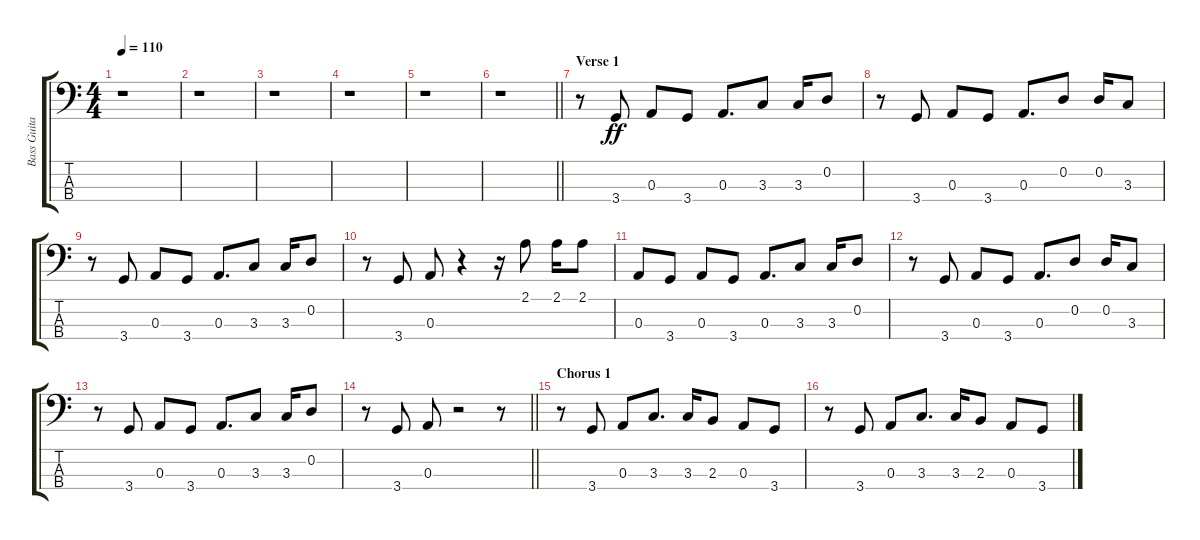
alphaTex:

\track ("Bass Guitar" "Bass Guita") {instrument fretlessbass}
\staff {score tabs}
\tuning (G2 D2 A1 E1) {hide}
\ts (4 4)
\tempo 110
\clef f4
\ks c
r.1{dy ff instrument fretlessbass} |
r.1 |
r.1 |
r.1 |
r.1 |
\barLineRight lightlight
r.1 |
\section ("" "Verse 1")
r.8 3.4.8 0.3.8 3.4.8 0.3.8{d} 3.3.8 3.3.16 0.2.8 |
r.8 3.4.8 0.3.8 3.4.8 0.3.8{d} 0.2.8 0.2.16 3.3.8 |
r.8 3.4.8 0.3.8 3.4.8 0.3.8{d} 3.3.8 3.3.16 0.2.8 |
r.8 3.4.8 0.3.8 r.4 r.16 2.1.8 2.1.16 2.1.8 |
0.3.8 3.4.8 0.3.8 3.4.8 0.3.8{d} 3.3.8 3.3.16 0.2.8 |
r.8 3.4.8 0.3.8 3.4.8 0.3.8{d} 0.2.8 0.2.16 3.3.8 |
r.8 3.4.8 0.3.8 3.4.8 0.3.8{d} 3.3.8 3.3.16 0.2.8 |
\barLineRight lightlight
r.8 3.4.8 0.3.8 r.2 r.8 |
\section ("" "Chorus 1")
r.8 3.4.8 0.3.8 3.3.8{d} 3.3.16 2.3.8 0.3.8 3.4.8 |
r.8 3.4.8 0.3.8 3.3.8{d} 3.3.16 2.3.8 0.3.8 3.4.8
